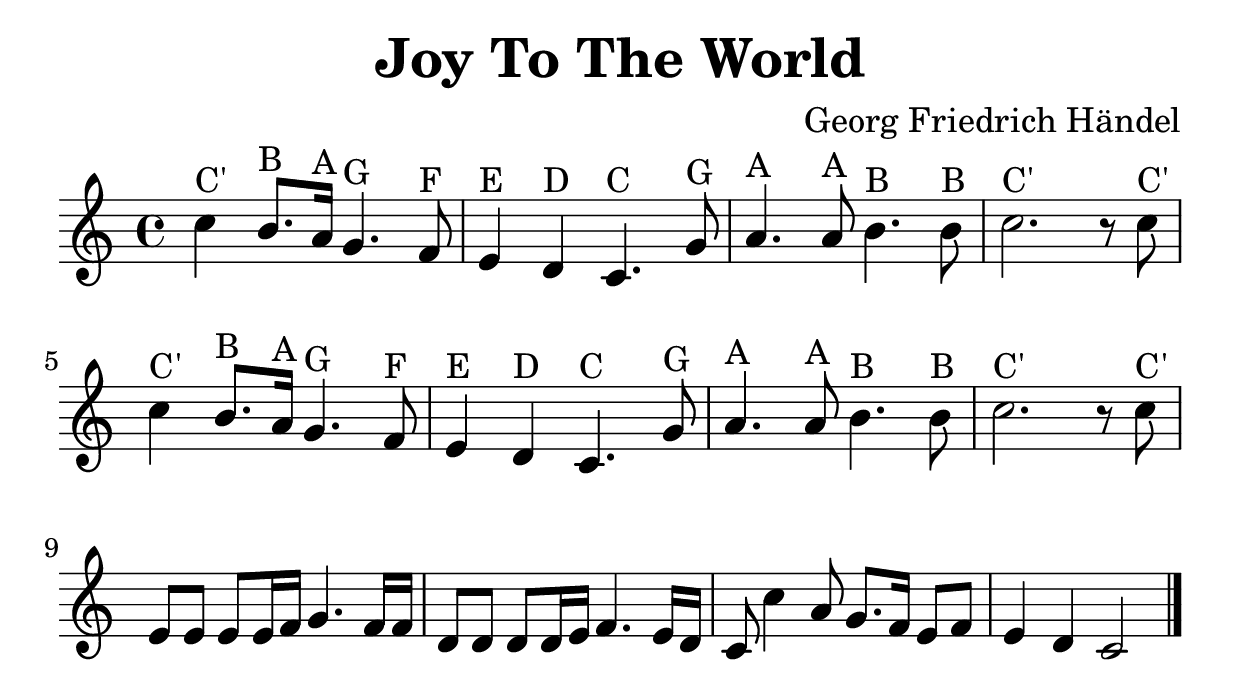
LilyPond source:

\version "2.18.2"

\header {
  title = "Joy To The World"
  composer = "Georg Friedrich Händel"
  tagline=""
}

\paper {
  indent = 0\cm
}

#(set-global-staff-size 30)

first = {
  c'4^"C'" b8.^"B" a16^"A" g4.^"G" f8^"F"
  e4^"E" d4^"D" c4.^"C" g'8^"G"
  a4.^"A" a8^"A" b4.^"B" b8^"B"
  c2.^"C'" r8 c8^"C'"
}

third = {
  e8 e8 e8 e16 f16 g4. f16 f16
  d8 d8 d8 d16 e16 f4. e16 d16
}

forth = {
  c8 c'4 a8 g8. f16 e8 f8 e4 d4 c2
  \bar "|."
}


\score {
  \transpose c c {
  \relative c' {
    \key c \major \time 4/4
    \first
    \relative c' \first
    \relative c' {\third \forth}
  }
  }

  \layout { }

  \midi {
    \tempo 4 = 72
  }
}
